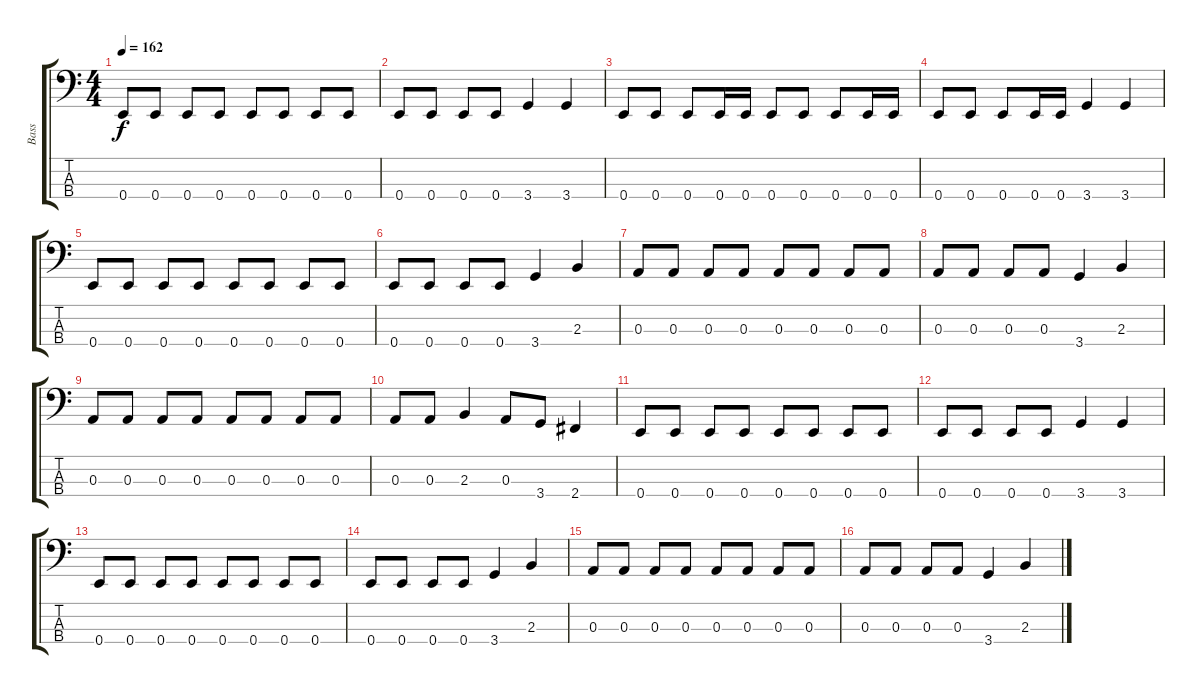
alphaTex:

\track ("Bass" "Bass") {instrument electricbassfinger}
\staff {score tabs}
\tuning (G2 D2 A1 E1) {hide}
\ts (4 4)
\tempo 162
\clef f4
\ks c
0.4.8{dy f} 0.4.8 0.4.8 0.4.8 0.4.8 0.4.8 0.4.8 0.4.8 |
0.4.8 0.4.8 0.4.8 0.4.8 3.4.4 3.4.4 |
0.4.8 0.4.8 0.4.8 0.4.16 0.4.16 0.4.8 0.4.8 0.4.8 0.4.16 0.4.16 |
0.4.8 0.4.8 0.4.8 0.4.16 0.4.16 3.4.4 3.4.4 |
0.4.8 0.4.8 0.4.8 0.4.8 0.4.8 0.4.8 0.4.8 0.4.8 |
0.4.8 0.4.8 0.4.8 0.4.8 3.4.4 2.3.4 |
0.3.8 0.3.8 0.3.8 0.3.8 0.3.8 0.3.8 0.3.8 0.3.8 |
0.3.8 0.3.8 0.3.8 0.3.8 3.4.4 2.3.4 |
0.3.8 0.3.8 0.3.8 0.3.8 0.3.8 0.3.8 0.3.8 0.3.8 |
0.3.8 0.3.8 2.3.4 0.3.8 3.4.8 2.4.4 |
0.4.8 0.4.8 0.4.8 0.4.8 0.4.8 0.4.8 0.4.8 0.4.8 |
0.4.8 0.4.8 0.4.8 0.4.8 3.4.4 3.4.4 |
0.4.8 0.4.8 0.4.8 0.4.8 0.4.8 0.4.8 0.4.8 0.4.8 |
0.4.8 0.4.8 0.4.8 0.4.8 3.4.4 2.3.4 |
0.3.8 0.3.8 0.3.8 0.3.8 0.3.8 0.3.8 0.3.8 0.3.8 |
0.3.8 0.3.8 0.3.8 0.3.8 3.4.4 2.3.4
